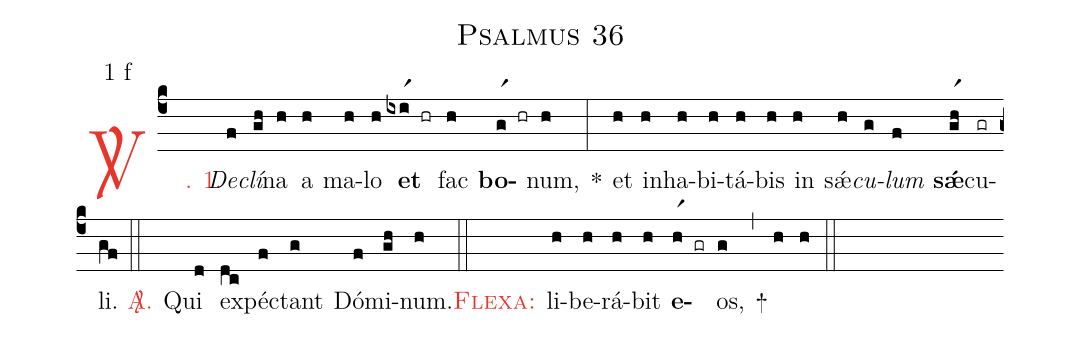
name: Psalmus 36;
mode: 1;
mode-differentia: f;
%%
(c4)

<c><sp>V/</sp>. 1.</c>() <i>De</i>(f)<i>clí</i>(gh)na(h) a(h) ma(h)lo(h) <b>et</b>(ixir1 hr) fac(h) <b>bo</b>(gr1 hr)num,(h) *(:) et(h) in(h)ha(h)bi(h)tá(h)bis(h) in(h) sǽ(h)<i>cu</i>(g)<i>lum</i>(f) <b>sǽ</b>(gr1h)cu(gr)li.(gf)

(::)

<nlba><c><sp>A/</sp>.</c>() Qui</nlba>(d) ex(dc)péc(f)tant(g) Dó(f)mi(gh)num.(h)

(::)

<nlba><c><sc>Flexa:</sc></c>() li</nlba>(h)be(h)rá(h)bit(h) <b>e</b>(hr1 gr)os,(g) +(,) (h) (h)

(::)
